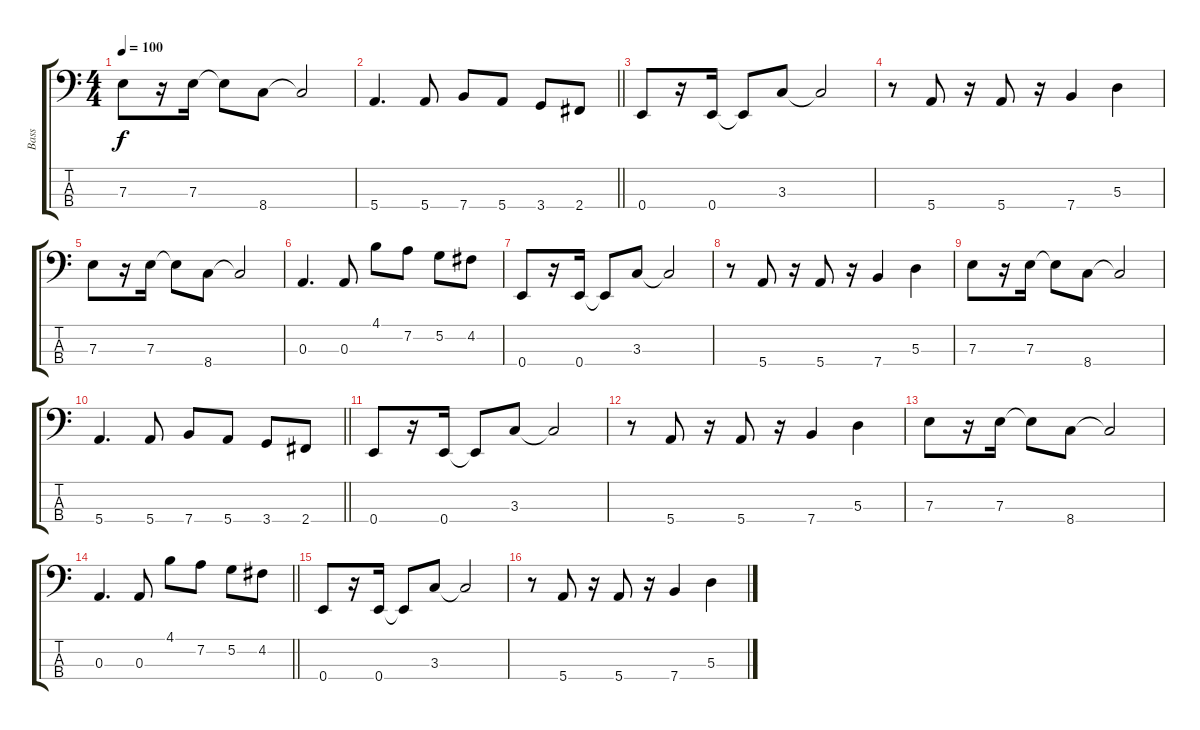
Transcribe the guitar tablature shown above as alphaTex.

\track ("Bass" "Bass") {instrument electricbassfinger}
\staff {score tabs}
\tuning (G2 D2 A1 E1) {hide}
\ts (4 4)
\tempo 100
\clef f4
\ks c
7.3.8{dy f} r.16 7.3.16 7.3{t}.8 8.4.8 8.4{t}.2 |
\barLineRight lightlight
5.4.4{d} 5.4.8 7.4.8 5.4.8 3.4.8 2.4.8 |
0.4.8 r.16 0.4.16 0.4{t}.8 3.3.8 3.3{t}.2 |
r.8 5.4.8 r.16 5.4.8 r.16 7.4.4 5.3.4 |
7.3.8 r.16 7.3.16 7.3{t}.8 8.4.8 8.4{t}.2 |
0.3.4{d} 0.3.8 4.1.8 7.2.8 5.2.8 4.2.8 |
0.4.8 r.16 0.4.16 0.4{t}.8 3.3.8 3.3{t}.2 |
r.8 5.4.8 r.16 5.4.8 r.16 7.4.4 5.3.4 |
7.3.8 r.16 7.3.16 7.3{t}.8 8.4.8 8.4{t}.2 |
\barLineRight lightlight
5.4.4{d} 5.4.8 7.4.8 5.4.8 3.4.8 2.4.8 |
0.4.8 r.16 0.4.16 0.4{t}.8 3.3.8 3.3{t}.2 |
r.8 5.4.8 r.16 5.4.8 r.16 7.4.4 5.3.4 |
7.3.8 r.16 7.3.16 7.3{t}.8 8.4.8 8.4{t}.2 |
\barLineRight lightlight
0.3.4{d} 0.3.8 4.1.8 7.2.8 5.2.8 4.2.8 |
0.4.8 r.16 0.4.16 0.4{t}.8 3.3.8 3.3{t}.2 |
r.8 5.4.8 r.16 5.4.8 r.16 7.4.4 5.3.4
